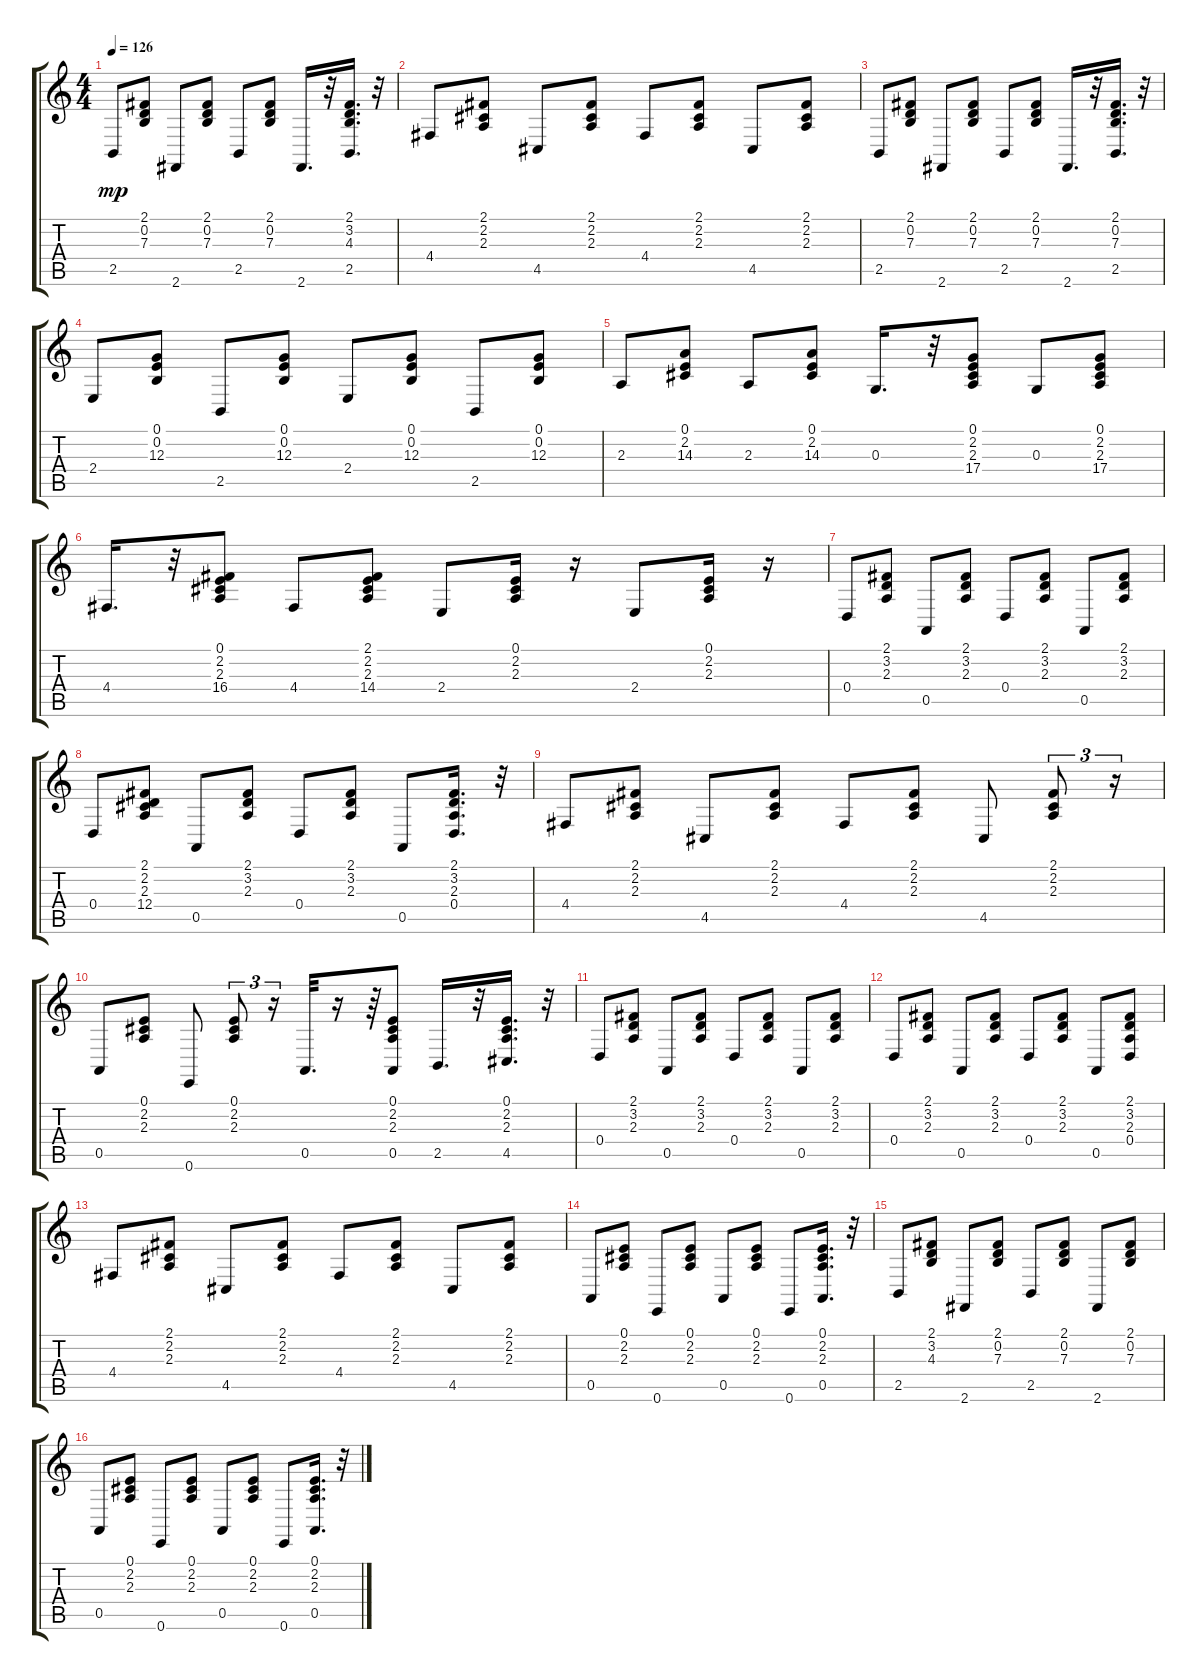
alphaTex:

\track "" {instrument acousticgrandpiano}
\staff {score tabs}
\tuning (E4 B3 G3 D3 A2 E2) {hide}
\ts (4 4)
\tempo 126
\clef g2
\ks c
2.5.8{dy mp} (2.1 0.2 7.3).8 2.6.8 (2.1 0.2 7.3).8 2.5.8 (2.1 0.2 7.3).8 2.6.16{d} r.32 (2.1 3.2 4.3 2.5).16{d} r.32 |
4.4.8 (2.1 2.2 2.3).8 4.5.8 (2.1 2.2 2.3).8 4.4.8 (2.1 2.2 2.3).8 4.5.8 (2.1 2.2 2.3).8 |
2.5.8 (2.1 0.2 7.3).8 2.6.8 (2.1 0.2 7.3).8 2.5.8 (2.1 0.2 7.3).8 2.6.16{d} r.32 (2.1 0.2 7.3 2.5).16{d} r.32 |
2.4.8 (0.1 0.2 12.3).8 2.5.8 (0.1 0.2 12.3).8 2.4.8 (0.1 0.2 12.3).8 2.5.8 (0.1 0.2 12.3).8 |
2.3.8 (0.1 2.2 14.3).8 2.3.8 (0.1 2.2 14.3).8 0.3.16{d} r.32 (0.1 2.2 2.3 17.4).8 0.3.8 (0.1 2.2 2.3 17.4).8 |
4.4.16{d} r.32 (0.1 2.2 2.3 16.4).8 4.4.8 (2.1 2.2 2.3 14.4).8 2.4.8 (0.1 2.2 2.3).16 r.16 2.4.8 (0.1 2.2 2.3).16 r.16 |
0.4.8 (2.1 3.2 2.3).8 0.5.8 (2.1 3.2 2.3).8 0.4.8 (2.1 3.2 2.3).8 0.5.8 (2.1 3.2 2.3).8 |
0.4.8 (2.1 2.2 2.3 12.4).8 0.5.8 (2.1 3.2 2.3).8 0.4.8 (2.1 3.2 2.3).8 0.5.8 (2.1 3.2 2.3 0.4).16{d} r.32 |
4.4.8 (2.1 2.2 2.3).8 4.5.8 (2.1 2.2 2.3).8 4.4.8 (2.1 2.2 2.3).8 4.5.8 (2.1 2.2 2.3).8{tu (3 2)} r.16{tu (3 2)} |
0.5.8 (0.1 2.2 2.3).8 0.6.8 (0.1 2.2 2.3).8{tu (3 2)} r.16{tu (3 2)} 0.5.32{d} r.16 r.64 (0.1 2.2 2.3 0.5).8 2.5.16{d} r.32 (0.1 2.2 2.3 4.5).16{d} r.32 |
0.4.8 (2.1 3.2 2.3).8 0.5.8 (2.1 3.2 2.3).8 0.4.8 (2.1 3.2 2.3).8 0.5.8 (2.1 3.2 2.3).8 |
0.4.8 (2.1 3.2 2.3).8 0.5.8 (2.1 3.2 2.3).8 0.4.8 (2.1 3.2 2.3).8 0.5.8 (2.1 3.2 2.3 0.4).8 |
4.4.8 (2.1 2.2 2.3).8 4.5.8 (2.1 2.2 2.3).8 4.4.8 (2.1 2.2 2.3).8 4.5.8 (2.1 2.2 2.3).8 |
0.5.8 (0.1 2.2 2.3).8 0.6.8 (0.1 2.2 2.3).8 0.5.8 (0.1 2.2 2.3).8 0.6.8 (0.1 2.2 2.3 0.5).16{d} r.32 |
2.5.8 (2.1 3.2 4.3).8 2.6.8 (2.1 0.2 7.3).8 2.5.8 (2.1 0.2 7.3).8 2.6.8 (2.1 0.2 7.3).8 |
0.5.8 (0.1 2.2 2.3).8 0.6.8 (0.1 2.2 2.3).8 0.5.8 (0.1 2.2 2.3).8 0.6.8 (0.1 2.2 2.3 0.5).16{d} r.32
